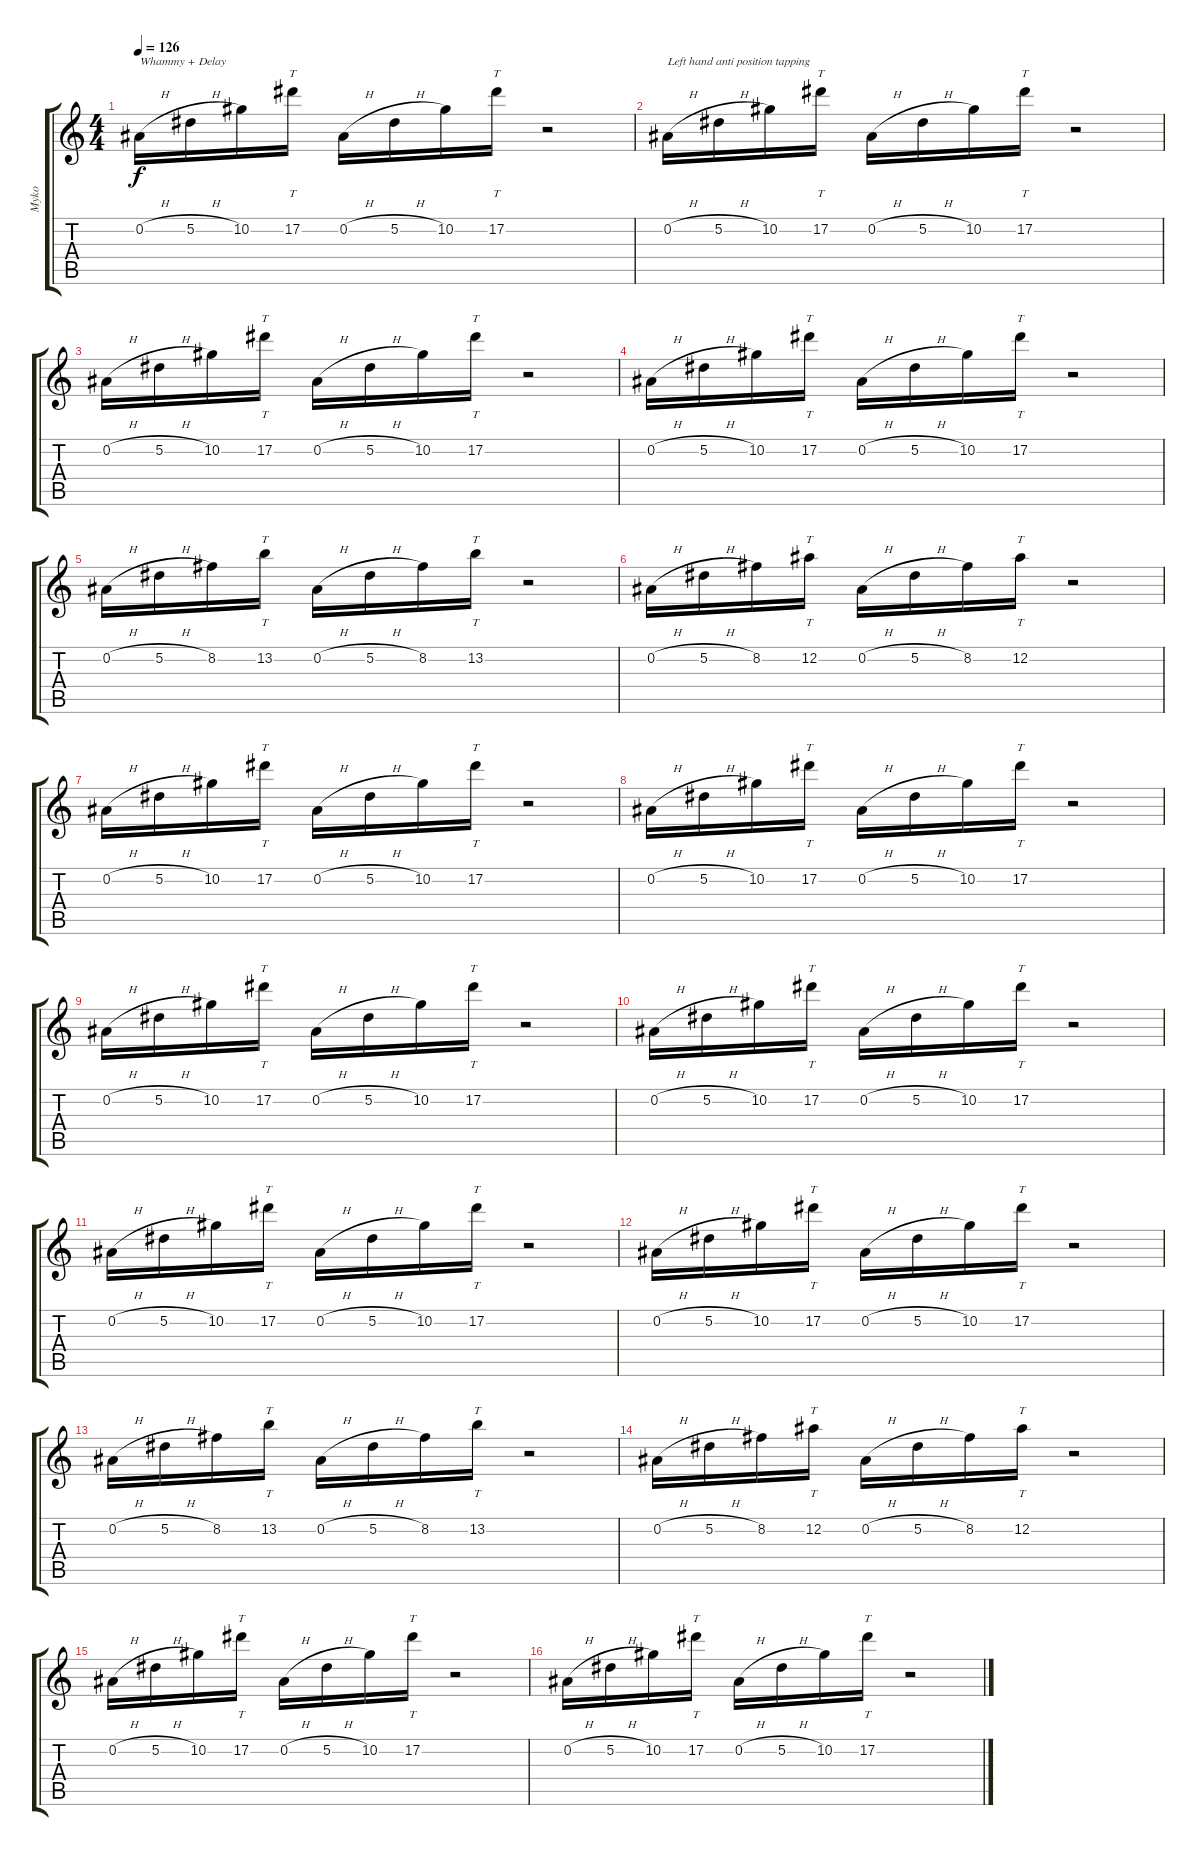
\track ("Myko" "Myko") {instrument overdrivenguitar}
\staff {score tabs}
\tuning (Eb4 Bb3 Gb3 Db3 Ab2 Eb2) {hide}
\ts (4 4)
\tempo 126
\clef g2
\ks c
0.2{h}.16{txt "Whammy + Delay" dy f volume 13 balance 14 instrument guitarharmonics} 5.2{h}.16 10.2.16 17.2.16{tt} 0.2{h}.16 5.2{h}.16 10.2.16 17.2.16{tt} r.2 |
0.2{h}.16{txt "Left hand anti position tapping" volume 13 instrument guitarharmonics} 5.2{h}.16 10.2.16 17.2.16{tt} 0.2{h}.16 5.2{h}.16 10.2.16 17.2.16{tt} r.2 |
0.2{h}.16{volume 13 instrument guitarharmonics} 5.2{h}.16 10.2.16 17.2.16{tt} 0.2{h}.16 5.2{h}.16 10.2.16 17.2.16{tt} r.2 |
0.2{h}.16{volume 13 instrument guitarharmonics} 5.2{h}.16 10.2.16 17.2.16{tt} 0.2{h}.16 5.2{h}.16 10.2.16 17.2.16{tt} r.2 |
0.2{h}.16{volume 13 instrument guitarharmonics} 5.2{h}.16 8.2.16 13.2.16{tt} 0.2{h}.16 5.2{h}.16 8.2.16 13.2.16{tt} r.2 |
0.2{h}.16{volume 13 instrument guitarharmonics} 5.2{h}.16 8.2.16 12.2.16{tt} 0.2{h}.16 5.2{h}.16 8.2.16 12.2.16{tt} r.2 |
0.2{h}.16{volume 13 instrument guitarharmonics} 5.2{h}.16 10.2.16 17.2.16{tt} 0.2{h}.16 5.2{h}.16 10.2.16 17.2.16{tt} r.2 |
0.2{h}.16{volume 13 instrument guitarharmonics} 5.2{h}.16 10.2.16 17.2.16{tt} 0.2{h}.16 5.2{h}.16 10.2.16 17.2.16{tt} r.2 |
0.2{h}.16{volume 13 instrument guitarharmonics} 5.2{h}.16 10.2.16 17.2.16{tt} 0.2{h}.16 5.2{h}.16 10.2.16 17.2.16{tt} r.2 |
0.2{h}.16{volume 13 instrument guitarharmonics} 5.2{h}.16 10.2.16 17.2.16{tt} 0.2{h}.16 5.2{h}.16 10.2.16 17.2.16{tt} r.2 |
0.2{h}.16{volume 13 instrument guitarharmonics} 5.2{h}.16 10.2.16 17.2.16{tt} 0.2{h}.16 5.2{h}.16 10.2.16 17.2.16{tt} r.2 |
0.2{h}.16{volume 13 instrument guitarharmonics} 5.2{h}.16 10.2.16 17.2.16{tt} 0.2{h}.16 5.2{h}.16 10.2.16 17.2.16{tt} r.2 |
0.2{h}.16{volume 13 instrument guitarharmonics} 5.2{h}.16 8.2.16 13.2.16{tt} 0.2{h}.16 5.2{h}.16 8.2.16 13.2.16{tt} r.2 |
0.2{h}.16{volume 13 instrument guitarharmonics} 5.2{h}.16 8.2.16 12.2.16{tt} 0.2{h}.16 5.2{h}.16 8.2.16 12.2.16{tt} r.2 |
0.2{h}.16{volume 13 instrument guitarharmonics} 5.2{h}.16 10.2.16 17.2.16{tt} 0.2{h}.16 5.2{h}.16 10.2.16 17.2.16{tt} r.2 |
0.2{h}.16{volume 13 instrument guitarharmonics} 5.2{h}.16 10.2.16 17.2.16{tt} 0.2{h}.16 5.2{h}.16 10.2.16 17.2.16{tt} r.2
